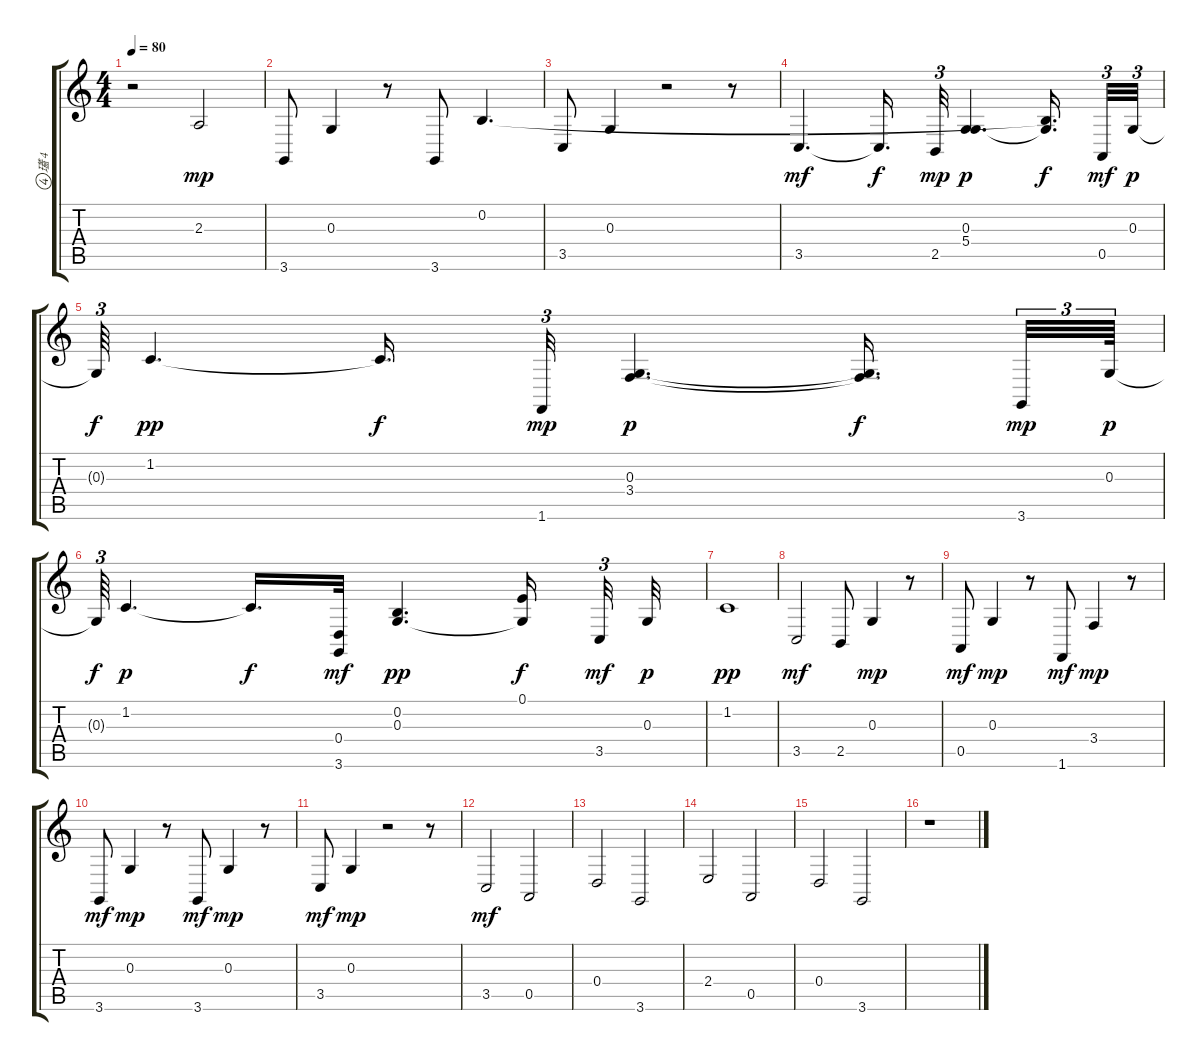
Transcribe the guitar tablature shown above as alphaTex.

\track ("瓂 4" "瓂 4") {instrument orchestralharp}
\staff {score tabs}
\tuning (E4 B3 G3 D3 A2 E2) {hide}
\ts (4 4)
\tempo 80
\clef g2
\ks c
r.2{dy mf} 2.3.2{dy mp} |
3.6.8 0.3.4 r.8 3.6.8 0.2.4{d} |
3.5.8 0.3.4 r.2 r.8 |
3.5.4{d dy mf} 3.5{t}.16{d dy f} 2.5.32{tu (3 2) dy mp} (0.3 5.4).4{d dy p} (0.2{t} 5.4{t}).16{d dy f} 0.5.32{tu (3 2) dy mf} 0.3.32{tu (3 2) dy p} |
0.3{t}.64{tu (3 2) dy f} 1.2.4{d dy pp} 1.2{t}.16{d dy f} 1.6.32{tu (3 2) dy mp} (0.3 3.4).4{d dy p} (0.3{t} 3.4{t}).16{d dy f} 3.6.32{tu (3 2) dy mp} 0.3.64{tu (3 2) dy p} |
0.3{t}.64{tu (3 2) dy f} 1.2.4{d dy p} 1.2{t}.16{d dy f} (0.4 3.6).32{dy mf} (0.2 0.3).4{d dy pp} (0.1 0.3{t}).16{dy f} 3.5.32{tu (3 2) dy mf} 0.3.32{dy p} |
1.2.1{dy pp} |
3.5.2{dy mf} 2.5.8 0.3.4{dy mp} r.8 |
0.5.8{dy mf} 0.3.4{dy mp} r.8 1.6.8{dy mf} 3.4.4{dy mp} r.8 |
3.6.8{dy mf} 0.3.4{dy mp} r.8 3.6.8{dy mf} 0.3.4{dy mp} r.8 |
3.5.8{dy mf} 0.3.4{dy mp} r.2 r.8 |
3.5.2{dy mf} 0.5.2 |
0.4.2 3.6.2 |
2.4.2 0.5.2 |
0.4.2 3.6.2 |
r.1
